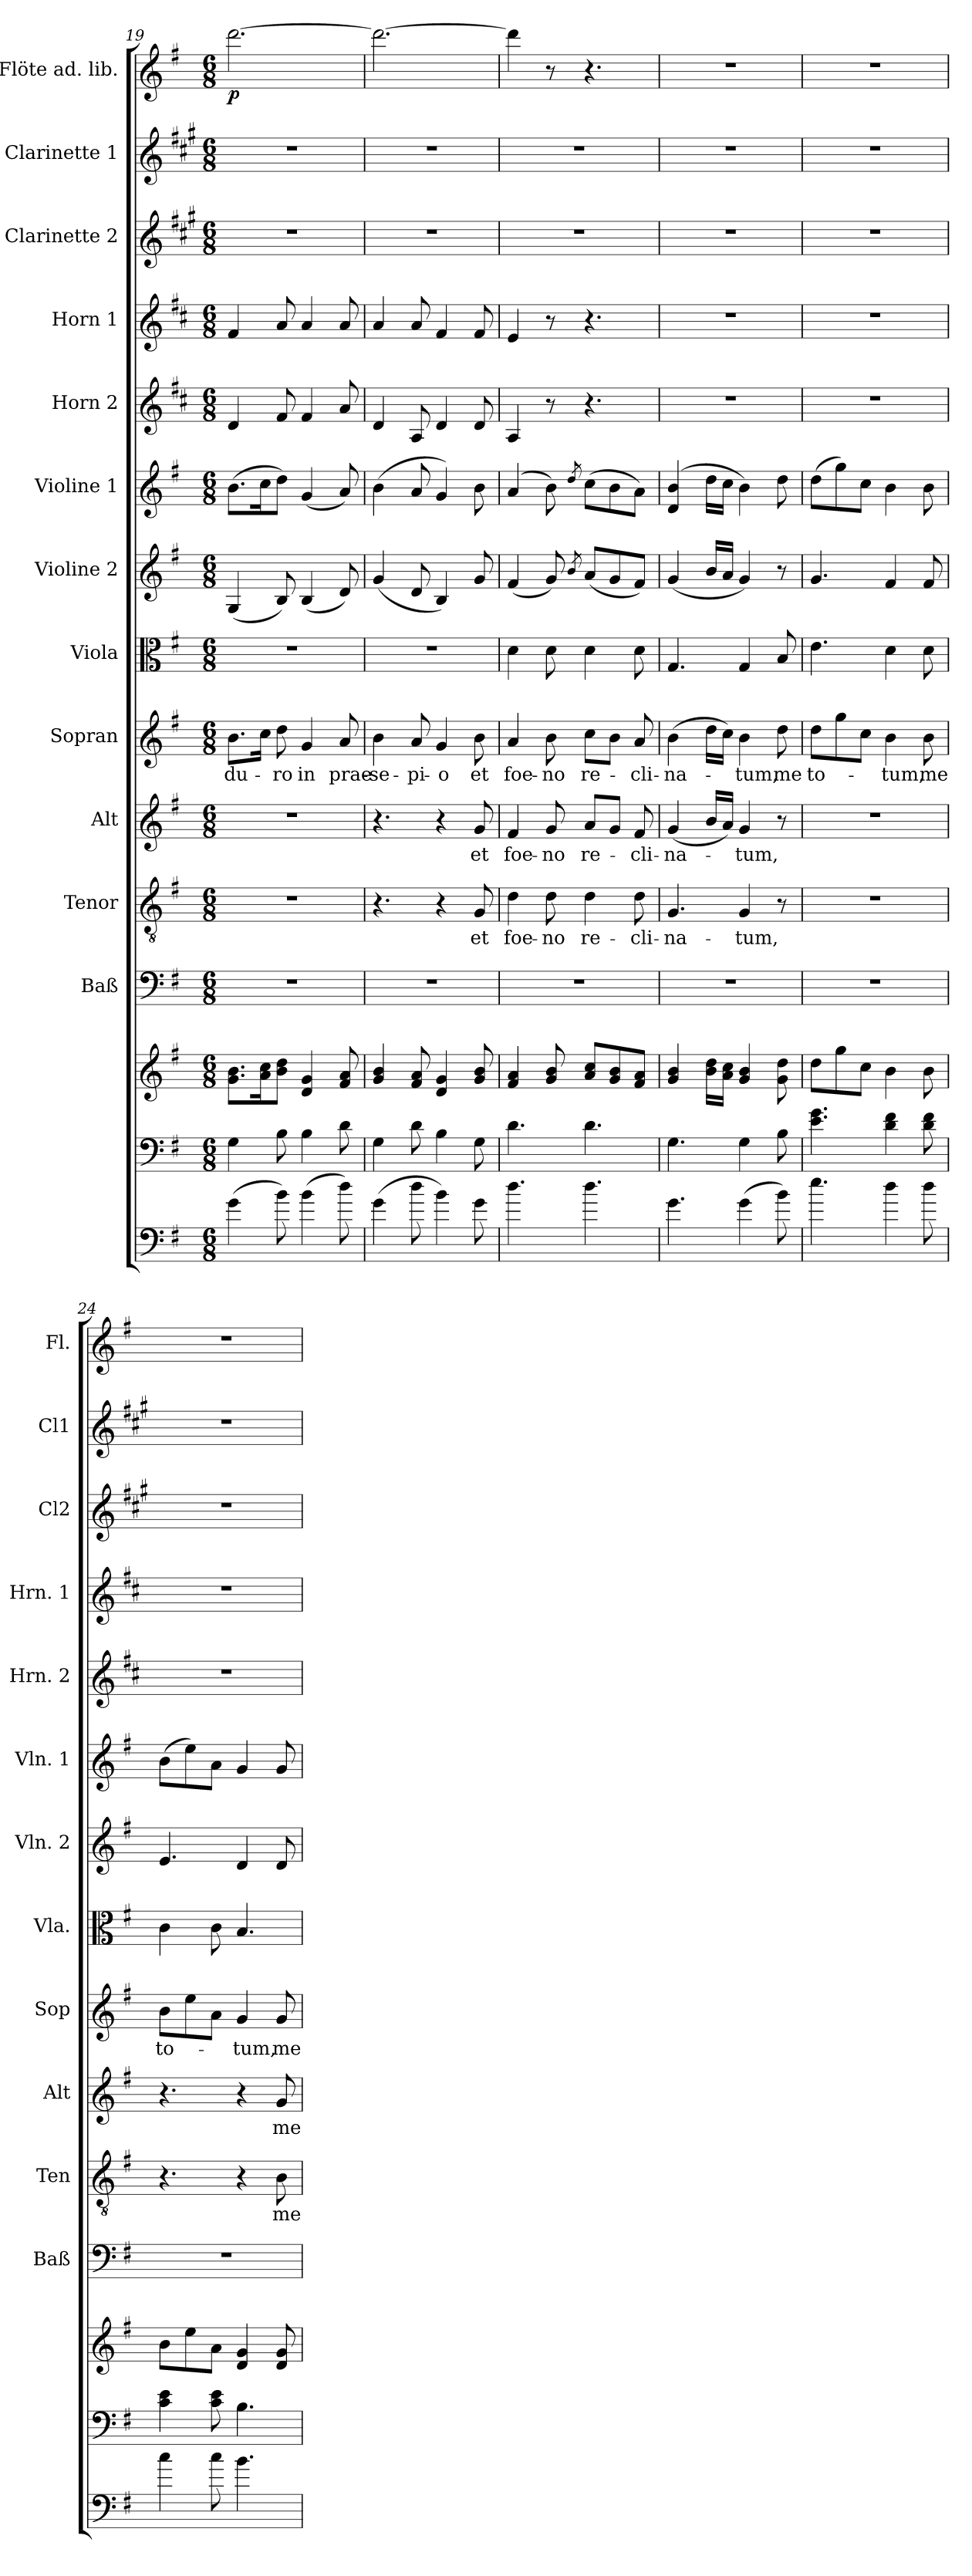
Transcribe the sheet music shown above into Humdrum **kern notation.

**kern	**kern	**kern	**kern	**kern	**text	**kern	**text	**kern	**text	**kern	**kern	**kern	**kern	**kern	**kern	**kern	**kern	**dynam
*part14	*part13	*part13	*part12	*part11	*part11	*part10	*part10	*part9	*part9	*part8	*part7	*part6	*part5	*part4	*part3	*part2	*part1	*part1
*staff15	*staff14	*staff13	*staff12	*staff11	*staff11	*staff10	*staff10	*staff9	*staff9	*staff8	*staff7	*staff6	*staff5	*staff4	*staff3	*staff2	*staff1	*staff1
*	*	*	*I"Baß	*I"Tenor	*	*I"Alt	*	*I"Sopran	*	*I"Viola	*I"Violine 2	*I"Violine 1	*I"Horn 2	*I"Horn 1	*I"Clarinette 2	*I"Clarinette 1	*I"Flöte ad. lib.	*
*	*	*	*I'Baß	*I'Ten	*	*I'Alt	*	*I'Sop	*	*I'Vla.	*I'Vln. 2	*I'Vln. 1	*I'Hrn. 2	*I'Hrn. 1	*I'Cl2	*I'Cl1	*I'Fl.	*
!!LO:PB:g=z
*clefF4	*clefF4	*clefG2	*clefF4	*clefGv2	*	*clefG2	*	*clefG2	*	*clefC3	*clefG2	*clefG2	*clefG2	*clefG2	*clefG2	*clefG2	*clefG2	*
*ITrd7c12	*	*	*	*	*	*	*	*	*	*	*	*	*ITrd4c7	*ITrd4c7	*ITrd1c2	*ITrd1c2	*	*
*k[f#]	*k[f#]	*k[f#]	*k[f#]	*k[f#]	*	*k[f#]	*	*k[f#]	*	*k[f#]	*k[f#]	*k[f#]	*k[f#]	*k[f#]	*k[f#]	*k[f#]	*k[f#]	*
*G:	*G:	*G:	*G:	*G:	*	*G:	*	*G:	*	*G:	*G:	*G:	*G:	*G:	*G:	*G:	*G:	*
*M6/8	*M6/8	*M6/8	*M6/8	*M6/8	*	*M6/8	*	*M6/8	*	*M6/8	*M6/8	*M6/8	*M6/8	*M6/8	*M6/8	*M6/8	*M6/8	*
=19	=19	=19	=19	=19	=19	=19	=19	=19	=19	=19	=19	=19	=19	=19	=19	=19	=19	=19
!	!	!	!	!	!	!	!	!	!LO:LY:b	!	!	!	!	!	!	!	!	!LO:DY:b
(>4G\	4G\	8.g\ 8.b\L	2.r	2.r	.	2.r	.	8.b\L	du-	2.r	(<4G/	(>8.b\L	4G/	4B/	2.r	2.r	[2.ddd\	p
.	.	16a\ 16cc\k	.	.	.	.	.	16cc\Jk	.	.	.	16cc\k	.	.	.	.	.	.
!	!	!	!	!	!	!	!	!	!LO:LY:b	!	!	!	!	!	!	!	!	!
8B\)	8B\	8b\ 8dd\J	.	.	.	.	.	8dd\	-ro	.	8B/)	8dd\J)	8B/	8d/	.	.	.	.
!	!	!	!	!	!	!	!	!	!LO:LY:b	!	!	!	!	!	!	!	!	!
(>4B\	4B\	4d/ 4g/	.	.	.	.	.	4g/	in	.	(<4B/	(<4g/	4B/	4d/	.	.	.	.
!	!	!	!	!	!	!	!	!	!LO:LY:b	!	!	!	!	!	!	!	!	!
8d\)	8d\	8f#/ 8a/	.	.	.	.	.	8a/	prae-	.	8d/)	8a/)	8d/	8d/	.	.	.	.
=20	=20	=20	=20	=20	=20	=20	=20	=20	=20	=20	=20	=20	=20	=20	=20	=20	=20	=20
!	!	!	!	!	!	!	!	!	!LO:LY:b	!	!	!	!	!	!	!	!	!
(>4G\	4G\	4g/ 4b/	2.r	4.r	.	4.r	.	4b\	-se-	2.r	(<4g/	(<4b\	4G/	4d/	2.r	2.r	2.ddd\_	.
!	!	!	!	!	!	!	!	!	!LO:LY:b	!	!	!	!	!	!	!	!	!
8d\	8d\	8f#/ 8a/	.	.	.	.	.	8a/	-pi-	.	8d/	8a/	8D/	8d/	.	.	.	.
!	!	!	!	!	!	!	!	!	!LO:LY:b	!	!	!	!	!	!	!	!	!
4B\)	4B\	4d/ 4g/	.	4r	.	4r	.	4g/	-o	.	4B/)	4g/)	4G/	4B/	.	.	.	.
!	!	!	!	!	!LO:LY:b	!	!LO:LY:b	!	!LO:LY:b	!	!	!	!	!	!	!	!	!
8G\	8G\	8g/ 8b/	.	8G/	et	8g/	et	8b\	et	.	8g/	8b\	8G/	8B/	.	.	.	.
=21	=21	=21	=21	=21	=21	=21	=21	=21	=21	=21	=21	=21	=21	=21	=21	=21	=21	=21
!	!	!	!	!	!LO:LY:b	!	!LO:LY:b	!	!LO:LY:b	!	!	!	!	!	!	!	!	!
4.d\	4.d\	4f#/ 4a/	2.r	4d\	foe-	4f#/	foe-	4a/	foe-	4d\	(<4f#/	(4a/	4D/	4A/	2.r	2.r	4ddd\]	.
!	!	!	!	!	!LO:LY:b	!	!LO:LY:b	!	!LO:LY:b	!	!	!	!	!	!	!	!	!
.	.	8g/ 8b/	.	8d\	-no	8g/	-no	8b\	-no	8d\	8g/)	8b\)	8r	8r	.	.	8r	.
.	.	.	.	.	.	.	.	.	.	.	8qb/	8qdd/	.	.	.	.	.	.
!	!	!	!	!	!LO:LY:b	!	!LO:LY:b	!	!LO:LY:b	!	!	!	!	!	!	!	!	!
4.d\	4.d\	8a/ 8cc/L	.	4d\	re-	8a/L	re-	8cc\L	re-	4d\	(<8a/L	(>8cc\L	4.r	4.r	.	.	4.r	.
.	.	8g/ 8b/	.	.	.	8g/J	.	8b\J	.	.	8g/	8b\	.	.	.	.	.	.
!	!	!	!	!	!LO:LY:b	!	!LO:LY:b	!	!LO:LY:b	!	!	!	!	!	!	!	!	!
.	.	8f#/ 8a/J	.	8d\	-cli-	8f#/	-cli-	8a/	-cli-	8d\	8f#/J)	8a\J)	.	.	.	.	.	.
=22	=22	=22	=22	=22	=22	=22	=22	=22	=22	=22	=22	=22	=22	=22	=22	=22	=22	=22
!	!	!	!	!	!LO:LY:b	!	!LO:LY:b	!	!LO:LY:b	!	!	!	!	!	!	!	!	!
4.G\	4.G\	4g/ 4b/	2.r	4.G/	-na-	(<4g/	-na-	(>4b\	-na-	4.G/	(<4g/	(4d/ 4b/	2.r	2.r	2.r	2.r	2.r	.
.	.	16b\ 16dd\LL	.	.	.	16b/LL	.	16dd\LL	.	.	16b/LL	16dd\LL	.	.	.	.	.	.
.	.	16a\ 16cc\JJ	.	.	.	16a/JJ)	.	16cc\JJ)	.	.	16a/JJ	16cc\JJ	.	.	.	.	.	.
!	!	!	!	!	!LO:LY:b	!	!LO:LY:b	!	!LO:LY:b	!	!	!	!	!	!	!	!	!
(>4G\	4G\	4g/ 4b/	.	4G/	-tum,	4g/	-tum,	4b\	-tum,	4G/	4g/)	4b\)	.	.	.	.	.	.
!	!	!	!	!	!	!	!	!	!LO:LY:b	!	!	!	!	!	!	!	!	!
8B\)	8B\	8g\ 8dd\	.	8r	.	8r	.	8dd\	me	8B/	8r	8dd\	.	.	.	.	.	.
=23	=23	=23	=23	=23	=23	=23	=23	=23	=23	=23	=23	=23	=23	=23	=23	=23	=23	=23
!	!	!	!	!	!	!	!	!	!LO:LY:b	!	!	!	!	!	!	!	!	!
4.e\	4.e\ 4.g\	8dd\L	2.r	2.r	.	2.r	.	8dd\L	to-	4.e\	4.g/	(>8dd\L	2.r	2.r	2.r	2.r	2.r	.
.	.	8gg\	.	.	.	.	.	8gg\	.	.	.	8gg\)	.	.	.	.	.	.
.	.	8cc\J	.	.	.	.	.	8cc\J	.	.	.	8cc\J	.	.	.	.	.	.
!	!	!	!	!	!	!	!	!	!LO:LY:b	!	!	!	!	!	!	!	!	!
4d\	4d\ 4f#\	4b\	.	.	.	.	.	4b\	-tum,	4d\	4f#/	4b\	.	.	.	.	.	.
!	!	!	!	!	!	!	!	!	!LO:LY:b	!	!	!	!	!	!	!	!	!
8d\	8d\ 8f#\	8b\	.	.	.	.	.	8b\	me	8d\	8f#/	8b\	.	.	.	.	.	.
!!LO:PB:g=z
=24	=24	=24	=24	=24	=24	=24	=24	=24	=24	=24	=24	=24	=24	=24	=24	=24	=24	=24
!	!	!	!	!	!	!	!	!	!LO:LY:b	!	!	!	!	!	!	!	!	!
4c\	4c\ 4e\	8b\L	2.r	4.r	.	4.r	.	8b\L	to-	4c\	4.e/	(>8b\L	2.r	2.r	2.r	2.r	2.r	.
.	.	8ee\	.	.	.	.	.	8ee\	.	.	.	8ee\)	.	.	.	.	.	.
8c\	8c\ 8e\	8a\J	.	.	.	.	.	8a\J	.	8c\	.	8a\J	.	.	.	.	.	.
!	!	!	!	!	!	!	!	!	!LO:LY:b	!	!	!	!	!	!	!	!	!
4.B\	4.B\	4d/ 4g/	.	4r	.	4r	.	4g/	-tum,	4.B/	4d/	4g/	.	.	.	.	.	.
!	!	!	!	!	!LO:LY:b	!	!LO:LY:b	!	!LO:LY:b	!	!	!	!	!	!	!	!	!
.	.	8d/ 8g/	.	8B\	me	8g/	me	8g/	me	.	8d/	8g/	.	.	.	.	.	.
=	=	=	=	=	=	=	=	=	=	=	=	=	=	=	=	=	=	=
*-	*-	*-	*-	*-	*-	*-	*-	*-	*-	*-	*-	*-	*-	*-	*-	*-	*-	*-
